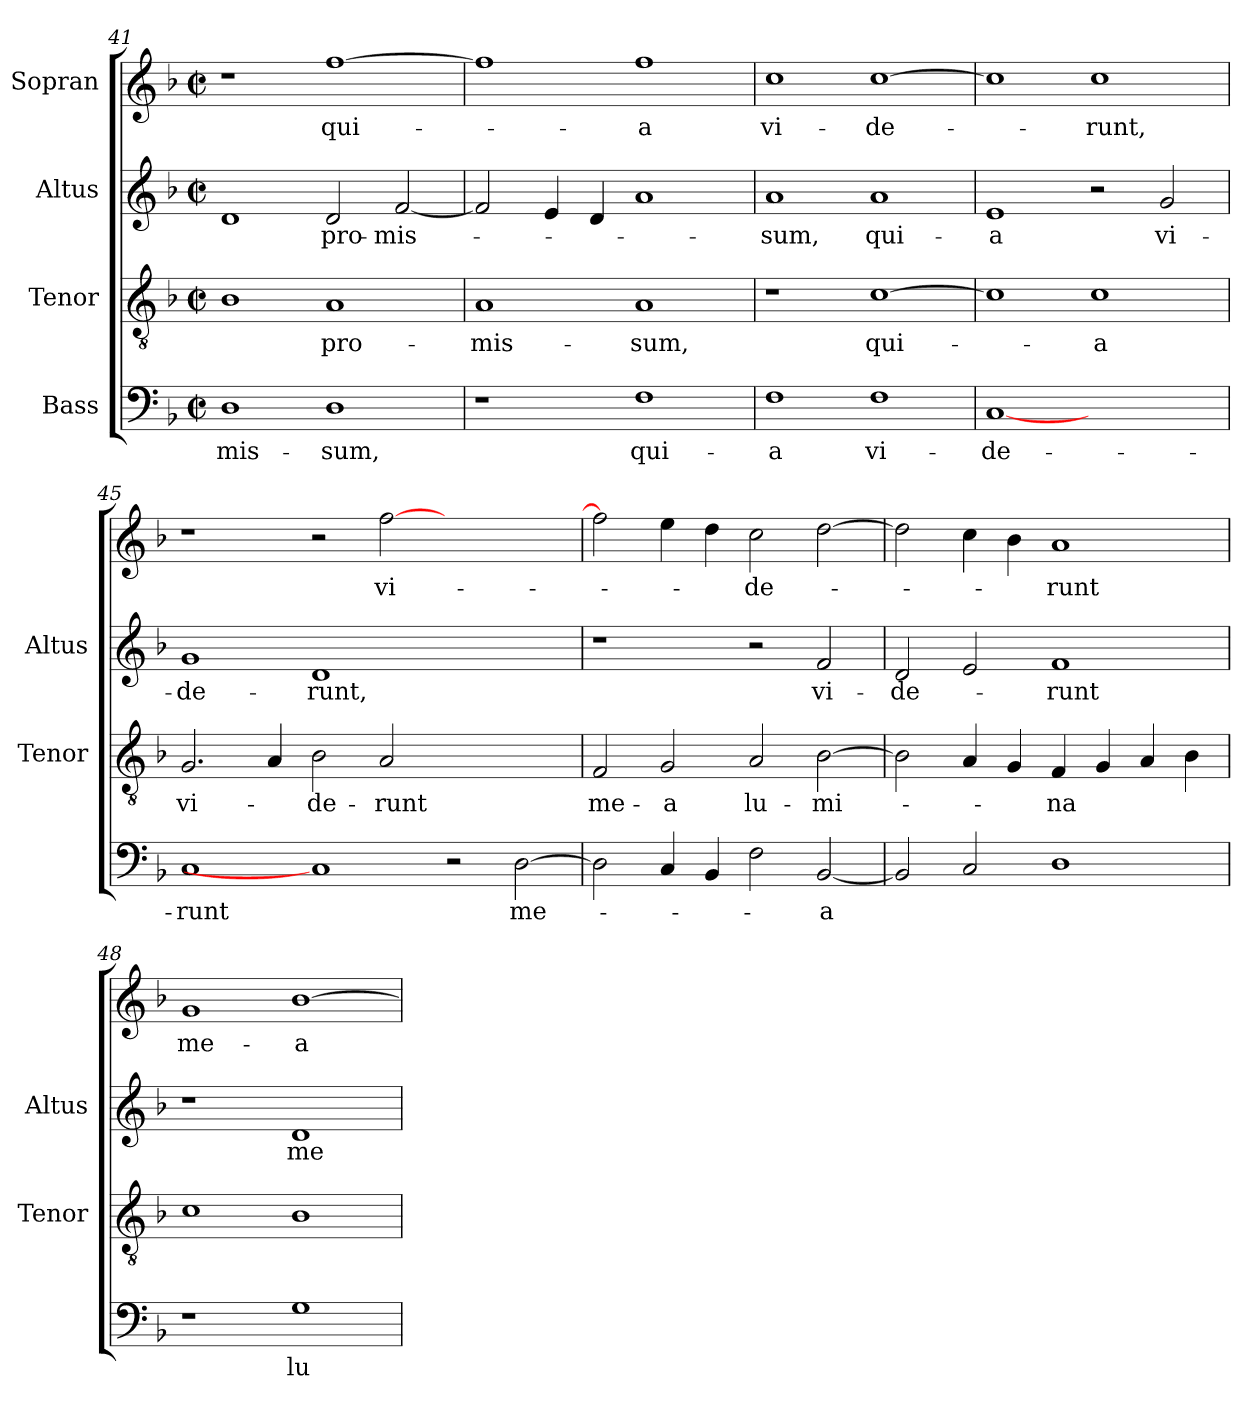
**kern	**text	**kern	**text	**kern	**text	**kern	**text
*part4	*part4	*part3	*part3	*part2	*part2	*part1	*part1
*staff4	*staff4	*staff3	*staff3	*staff2	*staff2	*staff1	*staff1
*I"Bass	*	*I"Tenor	*	*I"Altus	*	*I"Sopran	*
*	*	*I'Tenor	*	*I'Altus	*	*	*
*clefF4	*	*clefGv2	*	*clefG2	*	*clefG2	*
*	*	*ITrd7c12	*	*	*	*	*
*k[b-]	*	*k[b-]	*	*k[b-]	*	*k[b-]	*
*F:	*	*F:	*	*F:	*	*F:	*
*M2/2	*	*M2/2	*	*M2/2	*	*M2/2	*
*met(c|)	*	*met(c|)	*	*met(c|)	*	*met(c|)	*
=41	=41	=41	=41	=41	=41	=41	=41
!	!LO:LY:b:color=#000000	!	!	!	!	!	!
1Di	-mis-	1BB-i	.	1di	.	1r	.
!	!LO:LY:b:color=#000000	!	!	!	!	!	!
!	!	!	!LO:LY:b:color=#000000	!	!	!	!
!	!	!	!	!	!LO:LY:b:color=#000000	!	!
!	!	!	!	!	!	!	!LO:LY:b:color=#000000
1Di	-sum,	1AAi	pro-	2di/	pro-	[>1ffi	qui-
!	!	!	!	!	!LO:LY:b:color=#000000	!	!
.	.	.	.	[<2fi/	-mis-	.	.
=42	=42	=42	=42	=42	=42	=42	=42
!	!	!	!LO:LY:b:color=#000000	!	!	!	!
1r	.	1AAi	-mis-	2fi/]	.	1ffi]	.
.	.	.	.	4ei/	.	.	.
.	.	.	.	4di/	.	.	.
!	!LO:LY:b:color=#000000	!	!	!	!	!	!
!	!	!	!LO:LY:b:color=#000000	!	!	!	!
!	!	!	!	!	!	!	!LO:LY:b:color=#000000
1Fi	qui-	1AAi	-sum,	1ai	.	1ffi	-a
=43	=43	=43	=43	=43	=43	=43	=43
!	!LO:LY:b:color=#000000	!	!	!	!	!	!
!	!	!	!	!	!LO:LY:b:color=#000000	!	!
!	!	!	!	!	!	!	!LO:LY:b:color=#000000
1Fi	-a	1r	.	1ai	-sum,	1cci	vi-
!	!LO:LY:b:color=#000000	!	!	!	!	!	!
!	!	!	!LO:LY:b:color=#000000	!	!	!	!
!	!	!	!	!	!LO:LY:b:color=#000000	!	!
!	!	!	!	!	!	!	!LO:LY:b:color=#000000
1Fi	vi-	[>1Ci	qui-	1ai	qui-	[>1cci	-de-
!!LO:LB:g=z
=44	=44	=44	=44	=44	=44	=44	=44
!	!LO:LY:b:color=#000000	!	!	!	!	!	!
!	!	!	!	!	!LO:LY:b:color=#000000	!	!
[1Ci	-de-	1Ci]	.	1ei	-a	1cci]	.
!	!	!	!LO:LY:b:color=#000000	!	!	!	!
!	!	!	!	!	!	!	!LO:LY:b:color=#000000
1ryy	.	1Ci	-a	2r	.	1cci	-runt,
!	!	!	!	!	!LO:LY:b:color=#000000	!	!
.	.	.	.	2gi/	vi-	.	.
=45	=45	=45	=45	=45	=45	=45	=45
!	!LO:LY:b:color=#000000	!	!	!	!	!	!
!	!	!	!LO:LY:b:color=#000000	!	!	!	!
!	!	!	!	!	!LO:LY:b:color=#000000	!	!
1Ci	-runt	2.GGi/	vi-	1gi	-de-	1r	.
.	.	4AAi/	.	.	.	.	.
!	!	!	!LO:LY:b:color=#000000	!	!	!	!
!	!	!	!	!	!LO:LY:b:color=#000000	!	!
1Ci]	.	2BB-i\	-de-	1di	-runt,	2r	.
!	!	!	!LO:LY:b:color=#000000	!	!	!	!
!	!	!	!	!	!	!	!LO:LY:b:color=#000000
.	.	2AAi/	-runt	.	.	[>2ffi\	vi-
2r	.	1ryy	.	1ryy	.	1ryy	.
!	!LO:LY:b:color=#000000	!	!	!	!	!	!
[>2Di\	me-	.	.	.	.	.	.
=46	=46	=46	=46	=46	=46	=46	=46
!	!	!	!LO:LY:b:color=#000000	!	!	!	!
2Di\]	.	2FFi/	me-	1r	.	2ffi\]	.
!	!	!	!LO:LY:b:color=#000000	!	!	!	!
4Ci/	.	2GGi/	-a	.	.	4eei\	.
4BB-i/	.	.	.	.	.	4ddi\	.
!	!	!	!LO:LY:b:color=#000000	!	!	!	!
!	!	!	!	!	!	!	!LO:LY:b:color=#000000
2Fi\	.	2AAi/	lu-	2r	.	2cci\	-de-
!	!LO:LY:b:color=#000000	!	!	!	!	!	!
!	!	!	!LO:LY:b:color=#000000	!	!	!	!
!	!	!	!	!	!LO:LY:b:color=#000000	!	!
[<2BB-i/	-a	[>2BB-i\	-mi-	2fi/	vi-	[>2ddi\	.
=47	=47	=47	=47	=47	=47	=47	=47
!	!	!	!	!	!LO:LY:b:color=#000000	!	!
2BB-i/]	.	2BB-i\]	.	2di/	-de-	2ddi\]	.
2Ci/	.	4AAi/	.	2ei/	.	4cci\	.
.	.	4GGi/	.	.	.	4b-i\	.
!	!	!	!LO:LY:b:color=#000000	!	!	!	!
!	!	!	!	!	!LO:LY:b:color=#000000	!	!
!	!	!	!	!	!	!	!LO:LY:b:color=#000000
1Di	.	4FFi/	-na	1fi	-runt	1ai	-runt
.	.	4GGi/	.	.	.	.	.
.	.	4AAi/	.	.	.	.	.
.	.	4BB-i\	.	.	.	.	.
=48	=48	=48	=48	=48	=48	=48	=48
!	!	!	!	!	!	!	!LO:LY:b:color=#000000
1r	.	1Ci	.	1r	.	1gi	me-
!	!LO:LY:b:color=#000000	!	!	!	!	!	!
!	!	!	!	!	!LO:LY:b:color=#000000	!	!
!	!	!	!	!	!	!	!LO:LY:b:color=#000000
1Gi	lu-	1BB-i	.	1di	me-	[>1b-i	-a
=	=	=	=	=	=	=	=
*-	*-	*-	*-	*-	*-	*-	*-
